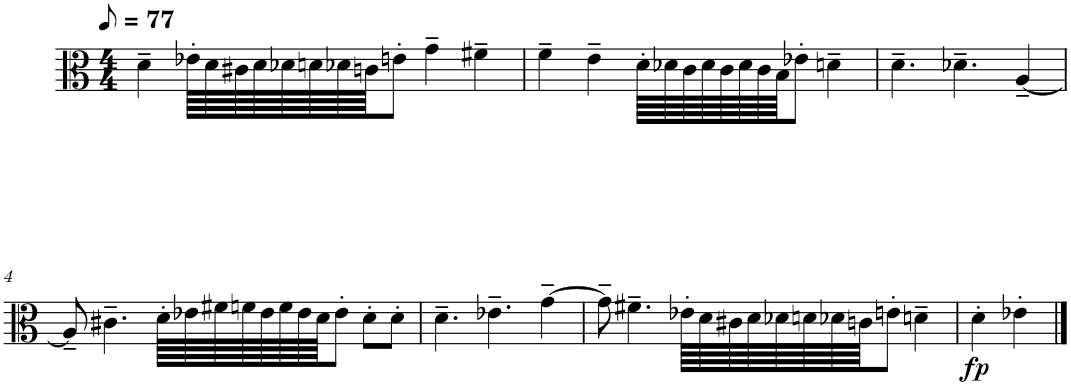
**kern	**dynam
*part1	*part1
*staff1	*staff1
*I"Viola	*
*I'Vla.	*
*clefC3	*
*k[]	*
*M4/4	*
*MM39	*
=1	=1
4d~\	.
64e-X'\LLLL	.
64d\	.
64c#X\	.
64d\	.
64d-X\	.
64dn\	.
64d-X\	.
64cn\JJJ	.
8en'\J	.
4g~\	.
4f#X~\	.
=2	=2
4f~\	.
4e~\	.
64d'\LLLL	.
64d-X\	.
64c\	.
64d-\	.
64c\	.
64d-\	.
64c\	.
64B\JJJ	.
8e-X'\J	.
4dn~\	.
=3	=3
4.d~\	.
4.d-X~\	.
[4A~/	.
!!LO:LB:g=z
=4	=4
8A~/]	.
4.c#X~\	.
64d'\LLLL	.
64e-X\	.
64f#X\	.
64fn\	.
64e-\	.
64f\	.
64e-\	.
64d\JJJ	.
8e-'\J	.
8d'\L	.
8d'\J	.
=5	=5
4.d~\	.
4.e-X~\	.
[4g~\	.
=6	=6
8g~\]	.
4.f#X~\	.
64e-X'\LLLL	.
64d\	.
64c#X\	.
64d\	.
64d-X\	.
64dn\	.
64d-X\	.
64cn\JJJ	.
8en'\J	.
4dn~\	.
=7	=7
!	!LO:DY:b
4d'\	fp
4e-X'\	.
==	==
*-	*-
